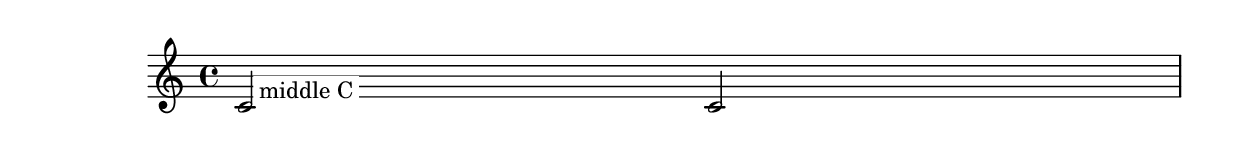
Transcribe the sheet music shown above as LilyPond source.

%% DO NOT EDIT this file manually; it is automatically
%% generated from LSR http://lsr.di.unimi.it
%% Make any changes in LSR itself, or in Documentation/snippets/new/ ,
%% and then run scripts/auxiliar/makelsr.py
%%
%% This file is in the public domain.
\version "2.18.0"

\header {
  lsrtags = "editorial-annotations, really-cool, text"

  texidoc = "
The @code{\\whiteout} command underlays a markup with a white box.
Since staff lines are in a lower layer than most other grobs, this
white box will not overlap any other grob.

"
  doctitle = "Blanking staff lines using the \\whiteout command"
} % begin verbatim

\layout {
  ragged-right = ##f
}

\relative c' {
  \override TextScript.extra-offset = #'(2 . 4)
  c2-\markup { \whiteout \pad-markup #0.5 "middle C" } c
}
